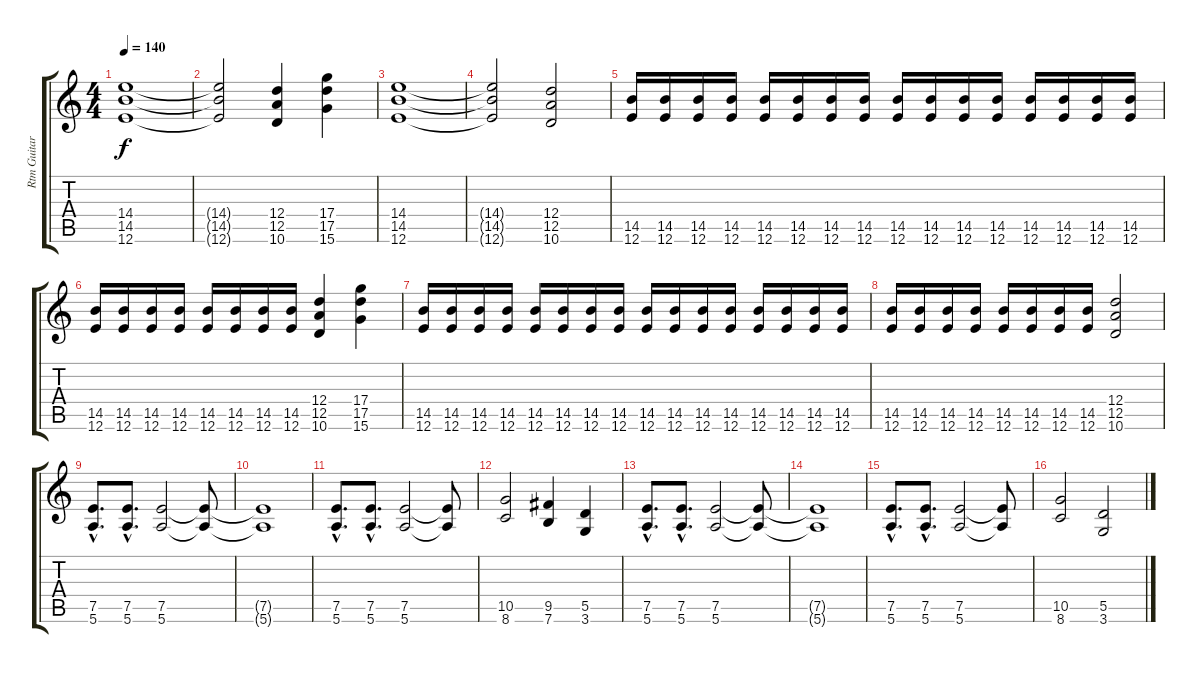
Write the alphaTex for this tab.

\track ("Rtm Guitar" "Rtm Guitar") {instrument distortionguitar}
\staff {score tabs}
\tuning (E4 B3 G3 D3 A2 E2) {hide}
\ts (4 4)
\tempo 140
\clef g2
\ks c
(14.4 14.5 12.6).1{dy f} |
(14.4{t} 14.5{t} 12.6{t}).2 (12.4 12.5 10.6).4 (17.4 17.5 15.6).4 |
(14.4 14.5 12.6).1 |
(14.4{t} 14.5{t} 12.6{t}).2 (12.4 12.5 10.6).2 |
(14.5 12.6).16 (14.5 12.6).16 (14.5 12.6).16 (14.5 12.6).16 (14.5 12.6).16 (14.5 12.6).16 (14.5 12.6).16 (14.5 12.6).16 (14.5 12.6).16 (14.5 12.6).16 (14.5 12.6).16 (14.5 12.6).16 (14.5 12.6).16 (14.5 12.6).16 (14.5 12.6).16 (14.5 12.6).16 |
(14.5 12.6).16 (14.5 12.6).16 (14.5 12.6).16 (14.5 12.6).16 (14.5 12.6).16 (14.5 12.6).16 (14.5 12.6).16 (14.5 12.6).16 (12.4 12.5 10.6).4 (17.4 17.5 15.6).4 |
(14.5 12.6).16 (14.5 12.6).16 (14.5 12.6).16 (14.5 12.6).16 (14.5 12.6).16 (14.5 12.6).16 (14.5 12.6).16 (14.5 12.6).16 (14.5 12.6).16 (14.5 12.6).16 (14.5 12.6).16 (14.5 12.6).16 (14.5 12.6).16 (14.5 12.6).16 (14.5 12.6).16 (14.5 12.6).16 |
(14.5 12.6).16 (14.5 12.6).16 (14.5 12.6).16 (14.5 12.6).16 (14.5 12.6).16 (14.5 12.6).16 (14.5 12.6).16 (14.5 12.6).16 (12.4 12.5 10.6).2 |
(7.5{hac} 5.6{hac}).8{d} (7.5{hac} 5.6{hac}).8{d} (7.5 5.6).2 (7.5{t} 5.6{t}).8 |
(7.5{t} 5.6{t}).1 |
(7.5{hac} 5.6{hac}).8{d} (7.5{hac} 5.6{hac}).8{d} (7.5 5.6).2 (7.5{t} 5.6{t}).8 |
(10.5 8.6).2 (9.5 7.6).4 (5.5 3.6).4 |
(7.5{hac} 5.6{hac}).8{d} (7.5{hac} 5.6{hac}).8{d} (7.5 5.6).2 (7.5{t} 5.6{t}).8 |
(7.5{t} 5.6{t}).1 |
(7.5{hac} 5.6{hac}).8{d} (7.5{hac} 5.6{hac}).8{d} (7.5 5.6).2 (7.5{t} 5.6{t}).8 |
(10.5 8.6).2 (5.5 3.6).2
